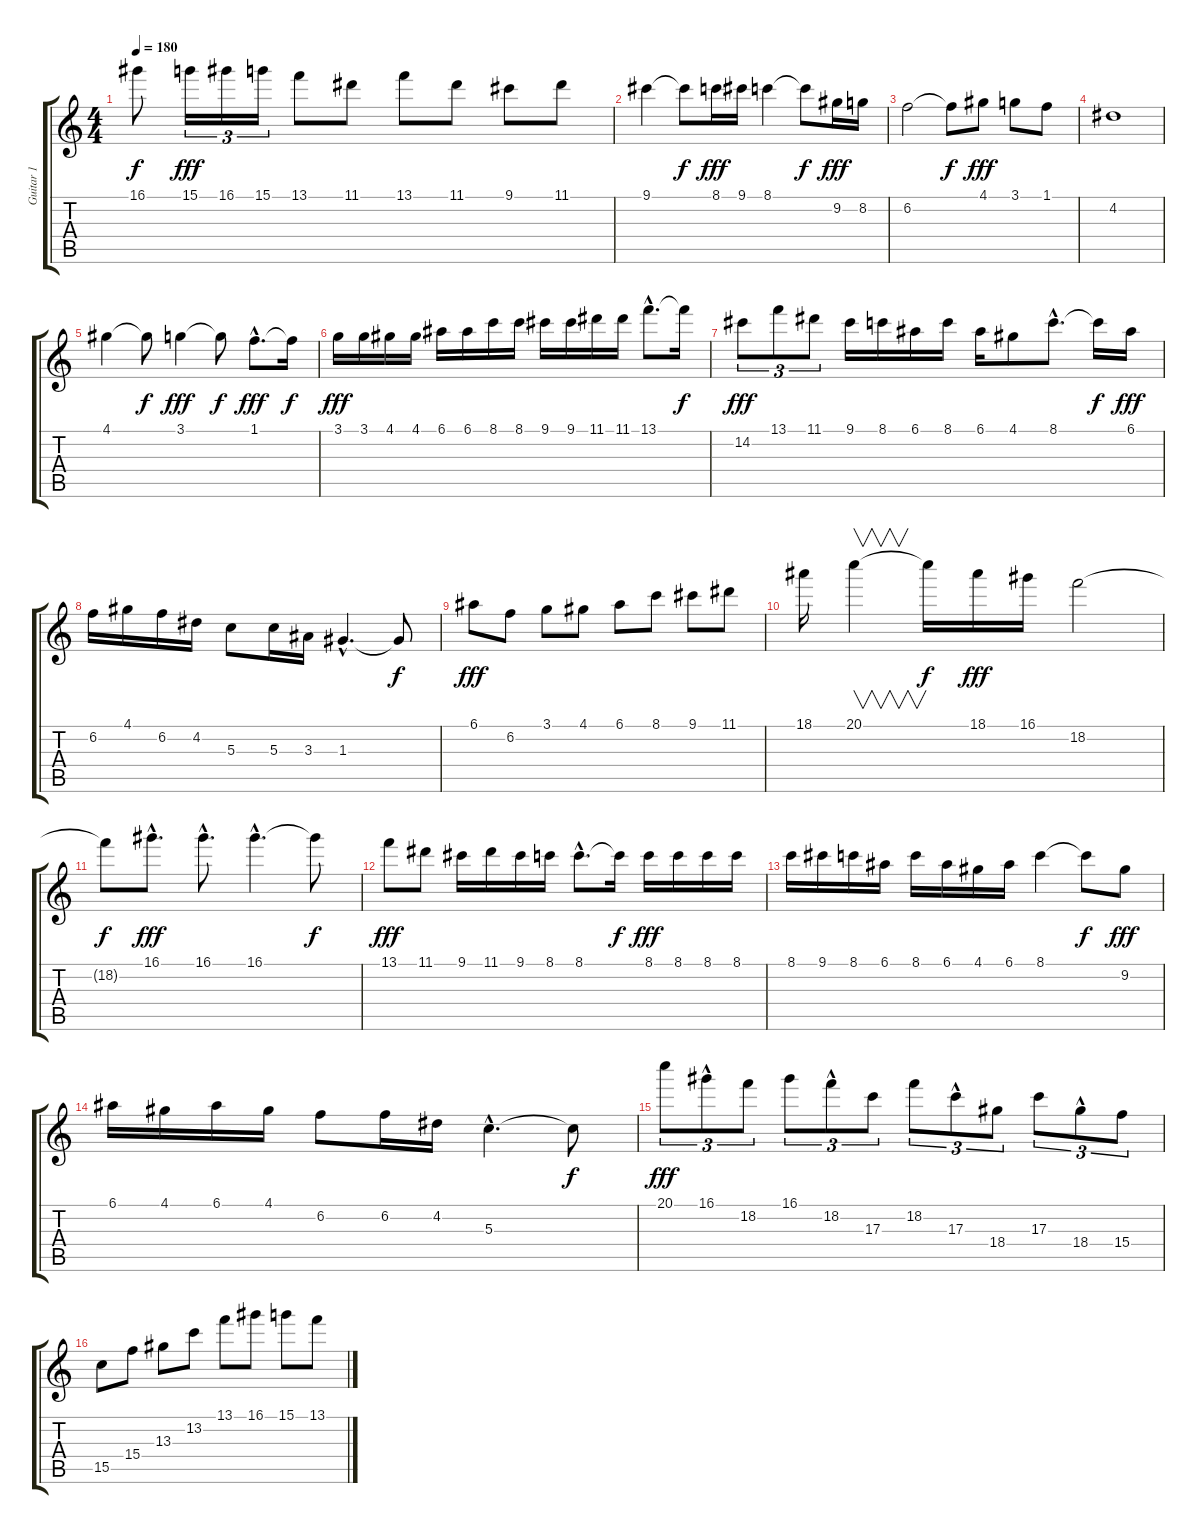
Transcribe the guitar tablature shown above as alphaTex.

\track ("Guitar 1" "Guitar 1") {instrument distortionguitar}
\staff {score tabs}
\tuning (E4 B3 G3 D3 A2 E2) {hide}
\ts (4 4)
\tempo 180
\clef g2
\ks c
16.1{t}.8{dy f} 15.1.16{tu (3 2) dy fff} 16.1.16{tu (3 2)} 15.1.16{tu (3 2)} 13.1.8 11.1.8 13.1.8 11.1.8 9.1.8 11.1.8 |
9.1.4 9.1{t}.8{dy f} 8.1.16{dy fff} 9.1.16 8.1.4 8.1{t}.8{dy f} 9.2.16{dy fff} 8.2.16 |
6.2.2 6.2{t}.8{dy f} 4.1.8{dy fff} 3.1.8 1.1.8 |
4.2.1 |
4.1.4 4.1{t}.8{dy f} 3.1.4{dy fff} 3.1{t}.8{dy f} 1.1{hac}.8{d dy fff} 1.1{t}.16{dy f} |
3.1.16{dy fff} 3.1.16 4.1.16 4.1.16 6.1.16 6.1.16 8.1.16 8.1.16 9.1.16 9.1.16 11.1.16 11.1.16 13.1{hac}.8{d} 13.1{t}.16{dy f} |
14.2.8{tu (3 2) dy fff} 13.1.8{tu (3 2)} 11.1.8{tu (3 2)} 9.1.16 8.1.16 6.1.16 8.1.16 6.1.16 4.1.8 8.1{hac}.8{d} 8.1{t}.16{dy f} 6.1.16{dy fff} |
6.2.16 4.1.16 6.2.16 4.2.16 5.3.8 5.3.16 3.3.16 1.3{hac}.4{d} 1.3{t}.8{dy f} |
6.1.8{dy fff} 6.2.8 3.1.8 4.1.8 6.1.8 8.1.8 9.1.8 11.1.8 |
18.1.16 20.1.4{v} 20.1{t}.16{dy f} 18.1.16{dy fff} 16.1.16 18.2.2 |
18.2{t}.8{dy f} 16.1{hac}.8{d dy fff} 16.1{hac}.8{d} 16.1{hac}.4{d} 16.1{t}.8{dy f} |
13.1.8{dy fff} 11.1.8 9.1.16 11.1.16 9.1.16 8.1.16 8.1{hac}.8{d} 8.1{t}.16{dy f} 8.1.16{dy fff} 8.1.16 8.1.16 8.1.16 |
8.1.16 9.1.16 8.1.16 6.1.16 8.1.16 6.1.16 4.1.16 6.1.16 8.1.4 8.1{t}.8{dy f} 9.2.8{dy fff} |
6.1.16 4.1.16 6.1.16 4.1.16 6.2.8 6.2.16 4.2.16 5.3{hac}.4{d} 5.3{t}.8{dy f} |
20.1.8{tu (3 2) dy fff} 16.1{hac}.8{tu (3 2)} 18.2.8{tu (3 2)} 16.1.8{tu (3 2)} 18.2{hac}.8{tu (3 2)} 17.3.8{tu (3 2)} 18.2.8{tu (3 2)} 17.3{hac}.8{tu (3 2)} 18.4.8{tu (3 2)} 17.3.8{tu (3 2)} 18.4{hac}.8{tu (3 2)} 15.4.8{tu (3 2)} |
15.5.8 15.4.8 13.3.8 13.2.8 13.1.8 16.1.8 15.1.8 13.1.8
